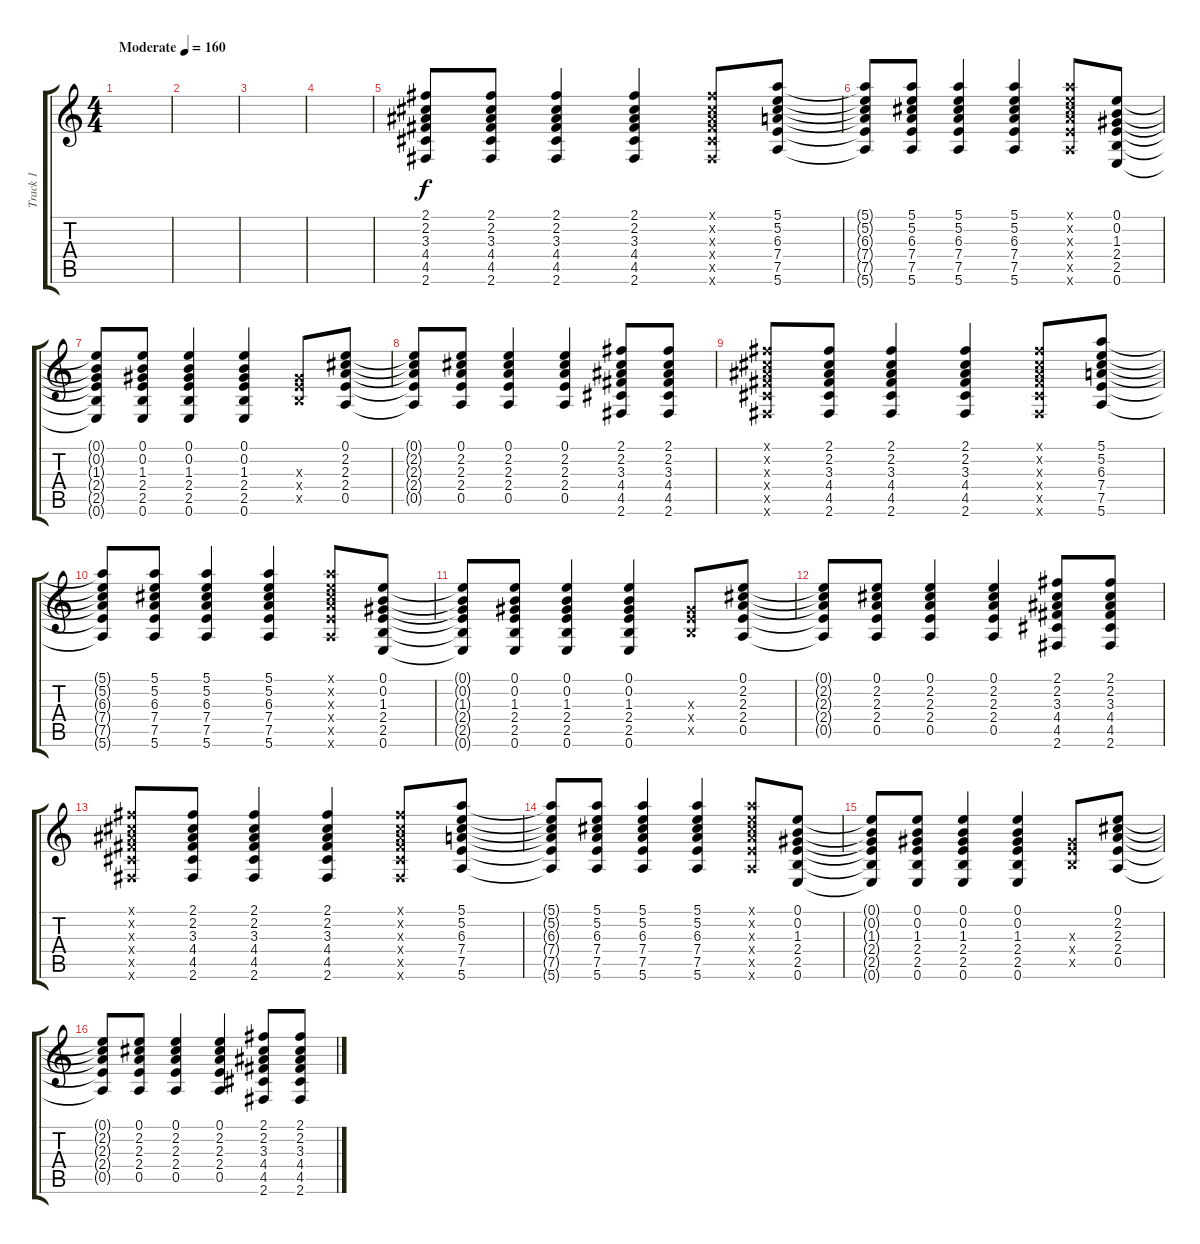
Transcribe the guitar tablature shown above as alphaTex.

\track ("Track 1" "Track 1") {instrument acousticguitarsteel}
\staff {score tabs}
\tuning (E4 B3 G3 D3 A2 E2) {hide}
\ts (4 4)
\tempo (160 "Moderate")
\clef g2
\ks c
|
|
|
|
(2.1 2.2 3.3 4.4 4.5 2.6).8 (2.1 2.2 3.3 4.4 4.5 2.6).8 (2.1 2.2 3.3 4.4 4.5 2.6).4 (2.1 2.2 3.3 4.4 4.5 2.6).4 (2.1{x} 2.2{x} 3.3{x} 4.4{x} 4.5{x} 2.6{x}).8 (5.1 5.2 6.3 7.4 7.5 5.6).8 |
(5.1{t} 5.2{t} 6.3{t} 7.4{t} 7.5{t} 5.6{t}).8 (5.1 5.2 6.3 7.4 7.5 5.6).8 (5.1 5.2 6.3 7.4 7.5 5.6).4 (5.1 5.2 6.3 7.4 7.5 5.6).4 (5.1{x} 5.2{x} 6.3{x} 7.4{x} 7.5{x} 5.6{x}).8 (0.1 0.2 1.3 2.4 2.5 0.6).8 |
(0.1{t} 0.2{t} 1.3{t} 2.4{t} 2.5{t} 0.6{t}).8 (0.1 0.2 1.3 2.4 2.5 0.6).8 (0.1 0.2 1.3 2.4 2.5 0.6).4 (0.1 0.2 1.3 2.4 2.5 0.6).4 (1.3{x} 2.4{x} 2.5{x}).8 (0.1 2.2 2.3 2.4 0.5).8 |
(0.1{t} 2.2{t} 2.3{t} 2.4{t} 0.5{t}).8 (0.1 2.2 2.3 2.4 0.5).8 (0.1 2.2 2.3 2.4 0.5).4 (0.1 2.2 2.3 2.4 0.5).4 (2.1 2.2 3.3 4.4 4.5 2.6).8 (2.1 2.2 3.3 4.4 4.5 2.6).8 |
(2.1{x} 2.2{x} 3.3{x} 4.4{x} 4.5{x} 2.6{x}).8 (2.1 2.2 3.3 4.4 4.5 2.6).8 (2.1 2.2 3.3 4.4 4.5 2.6).4 (2.1 2.2 3.3 4.4 4.5 2.6).4 (2.1{x} 2.2{x} 3.3{x} 4.4{x} 4.5{x} 2.6{x}).8 (5.1 5.2 6.3 7.4 7.5 5.6).8 |
(5.1{t} 5.2{t} 6.3{t} 7.4{t} 7.5{t} 5.6{t}).8 (5.1 5.2 6.3 7.4 7.5 5.6).8 (5.1 5.2 6.3 7.4 7.5 5.6).4 (5.1 5.2 6.3 7.4 7.5 5.6).4 (5.1{x} 5.2{x} 6.3{x} 7.4{x} 7.5{x} 5.6{x}).8 (0.1 0.2 1.3 2.4 2.5 0.6).8 |
(0.1{t} 0.2{t} 1.3{t} 2.4{t} 2.5{t} 0.6{t}).8 (0.1 0.2 1.3 2.4 2.5 0.6).8 (0.1 0.2 1.3 2.4 2.5 0.6).4 (0.1 0.2 1.3 2.4 2.5 0.6).4 (1.3{x} 2.4{x} 2.5{x}).8 (0.1 2.2 2.3 2.4 0.5).8 |
(0.1{t} 2.2{t} 2.3{t} 2.4{t} 0.5{t}).8 (0.1 2.2 2.3 2.4 0.5).8 (0.1 2.2 2.3 2.4 0.5).4 (0.1 2.2 2.3 2.4 0.5).4 (2.1 2.2 3.3 4.4 4.5 2.6).8 (2.1 2.2 3.3 4.4 4.5 2.6).8 |
(2.1{x} 2.2{x} 3.3{x} 4.4{x} 4.5{x} 2.6{x}).8 (2.1 2.2 3.3 4.4 4.5 2.6).8 (2.1 2.2 3.3 4.4 4.5 2.6).4 (2.1 2.2 3.3 4.4 4.5 2.6).4 (2.1{x} 2.2{x} 3.3{x} 4.4{x} 4.5{x} 2.6{x}).8 (5.1 5.2 6.3 7.4 7.5 5.6).8 |
(5.1{t} 5.2{t} 6.3{t} 7.4{t} 7.5{t} 5.6{t}).8 (5.1 5.2 6.3 7.4 7.5 5.6).8 (5.1 5.2 6.3 7.4 7.5 5.6).4 (5.1 5.2 6.3 7.4 7.5 5.6).4 (5.1{x} 5.2{x} 6.3{x} 7.4{x} 7.5{x} 5.6{x}).8 (0.1 0.2 1.3 2.4 2.5 0.6).8 |
(0.1{t} 0.2{t} 1.3{t} 2.4{t} 2.5{t} 0.6{t}).8 (0.1 0.2 1.3 2.4 2.5 0.6).8 (0.1 0.2 1.3 2.4 2.5 0.6).4 (0.1 0.2 1.3 2.4 2.5 0.6).4 (1.3{x} 2.4{x} 2.5{x}).8 (0.1 2.2 2.3 2.4 0.5).8 |
(0.1{t} 2.2{t} 2.3{t} 2.4{t} 0.5{t}).8 (0.1 2.2 2.3 2.4 0.5).8 (0.1 2.2 2.3 2.4 0.5).4 (0.1 2.2 2.3 2.4 0.5).4 (2.1 2.2 3.3 4.4 4.5 2.6).8 (2.1 2.2 3.3 4.4 4.5 2.6).8
